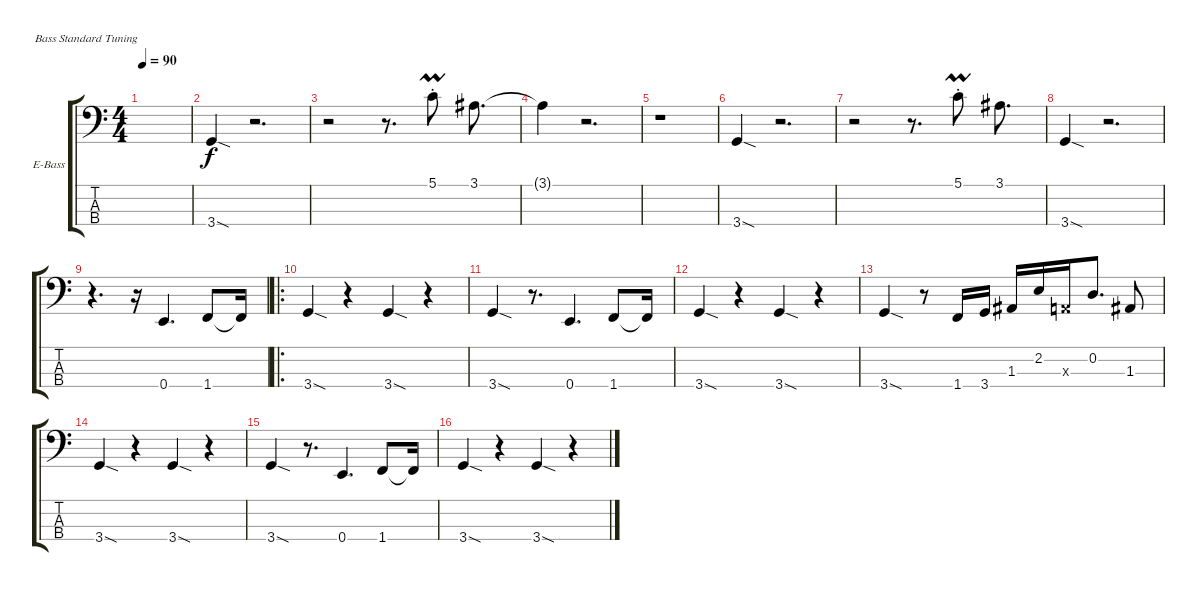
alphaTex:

\defaultSystemsLayout 4
\bracketExtendMode groupsimilarinstruments
\firstSystemTrackNameOrientation horizontal
\otherSystemsTrackNameOrientation horizontal
\track ("Basse" "E-Bass") {instrument electricbassfinger}
\staff {score tabs}
\tuning (G2 D2 A1 E1)
\ts (4 4)
\tempo 90
\clef f4
\ks c
|
3.4{sod}.4 r.2{d} |
r.2 r.8{d} 5.1{st umordent}.8 3.1.8{d} |
3.1{t}.4 r.2{d} |
r.1 |
3.4{sod}.4 r.2{d} |
r.2 r.8{d} 5.1{st umordent}.8 3.1.8{d} |
3.4{sod}.4 r.2{d} |
r.4{d} r.16 0.4.4{d} 1.4.8 1.4{t}.16 |
\ro
3.4{sod}.4 r.4 3.4{sod}.4 r.4 |
3.4{sod}.4 r.8{d} 0.4.4{d} 1.4.8 1.4{t}.16 |
3.4{sod}.4 r.4 3.4{sod}.4 r.4 |
3.4{sod}.4 r.8 1.4.16 3.4.16 1.3.16 2.2.16 0.3{x}.16 0.2.8{d} 1.3.8 |
3.4{sod}.4 r.4 3.4{sod}.4 r.4 |
3.4{sod}.4 r.8{d} 0.4.4{d} 1.4.8 1.4{t}.16 |
3.4{sod}.4 r.4 3.4{sod}.4 r.4
